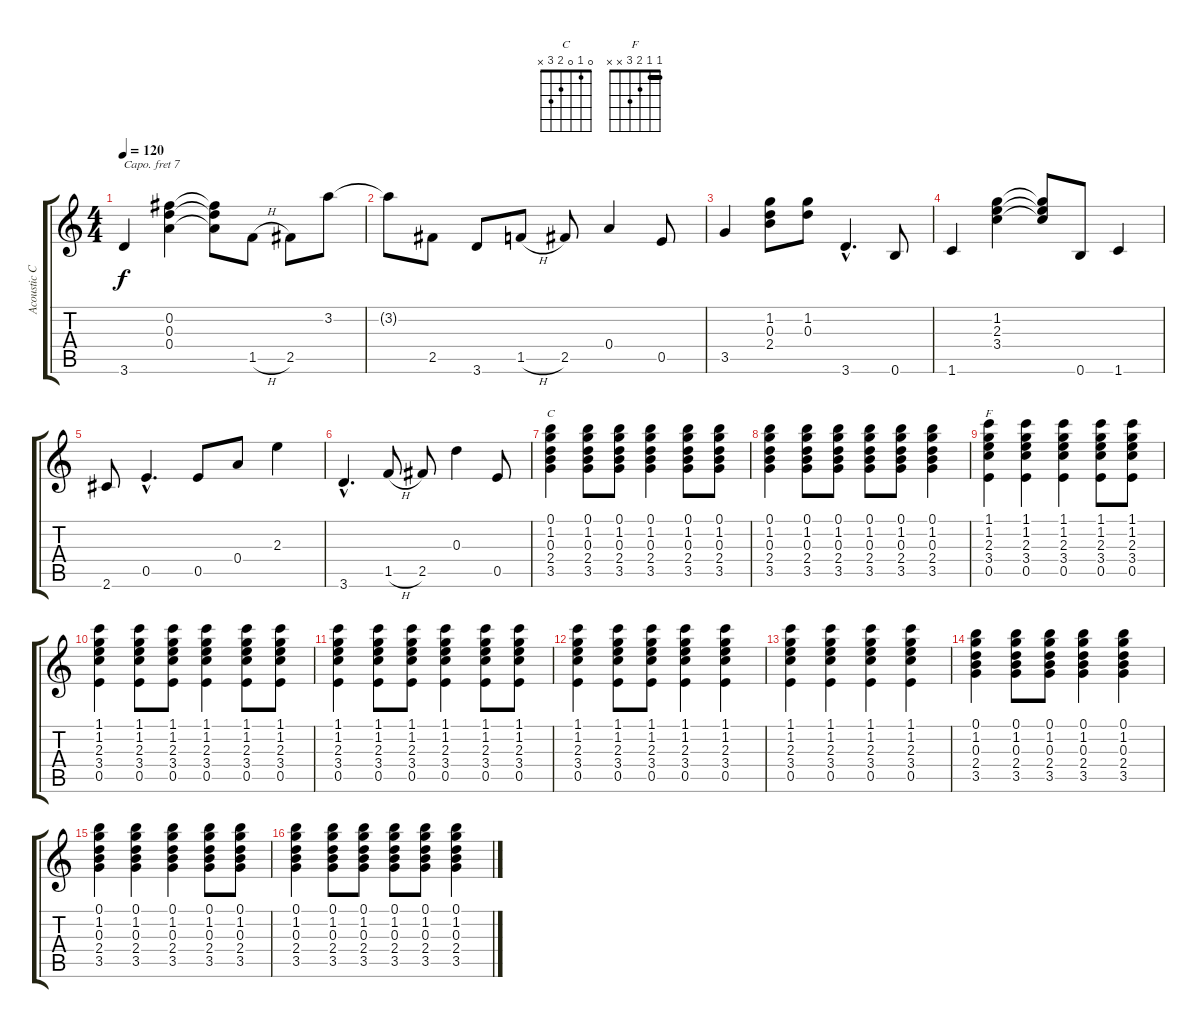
\track ("Acoustic Capo VII" "Acoustic C") {instrument acousticguitarsteel}
\staff {score tabs}
\capo 7
\tuning (E4 B3 G3 D3 A2 E2) {hide}
\chord ("C" 0 1 0 2 3 x)
\chord ("F" 1 1 2 3 x x) {barre 1}
\ts (4 4)
\tempo 120
\clef g2
\ks c
3.6.4{dy f} (0.2 0.3 0.4).4 (0.2{t} 0.3{t} 0.4{t}).8 1.5{h}.8 2.5.8 3.2.8 |
3.2{t}.8 2.5.8 3.6.8 1.5{h}.8 2.5.8 0.4.4 0.5.8 |
3.5.4 (1.2 0.3 2.4).8 (1.2 0.3).8 3.6{hac}.4{d} 0.6.8 |
1.6.4 (1.2 2.3 3.4).4 (1.2{t} 2.3{t} 3.4{t}).8 0.6.8 1.6.4 |
2.6.8 0.5{hac}.4{d} 0.5.8 0.4.8 2.3.4 |
3.6{hac}.4{d} 1.5{h}.8 2.5.8 0.3.4 0.5.8 |
(0.1 1.2 0.3 2.4 3.5).4{ch "C" volume 10} (0.1 1.2 0.3 2.4 3.5).8 (0.1 1.2 0.3 2.4 3.5).8 (0.1 1.2 0.3 2.4 3.5).4 (0.1 1.2 0.3 2.4 3.5).8 (0.1 1.2 0.3 2.4 3.5).8 |
(0.1 1.2 0.3 2.4 3.5).4 (0.1 1.2 0.3 2.4 3.5).8 (0.1 1.2 0.3 2.4 3.5).8 (0.1 1.2 0.3 2.4 3.5).8 (0.1 1.2 0.3 2.4 3.5).8 (0.1 1.2 0.3 2.4 3.5).4 |
(1.1 1.2 2.3 3.4 0.5).4{ch "F"} (1.1 1.2 2.3 3.4 0.5).4 (1.1 1.2 2.3 3.4 0.5).4 (1.1 1.2 2.3 3.4 0.5).8 (1.1 1.2 2.3 3.4 0.5).8 |
(1.1 1.2 2.3 3.4 0.5).4 (1.1 1.2 2.3 3.4 0.5).8 (1.1 1.2 2.3 3.4 0.5).8 (1.1 1.2 2.3 3.4 0.5).4 (1.1 1.2 2.3 3.4 0.5).8 (1.1 1.2 2.3 3.4 0.5).8 |
(1.1 1.2 2.3 3.4 0.5).4 (1.1 1.2 2.3 3.4 0.5).8 (1.1 1.2 2.3 3.4 0.5).8 (1.1 1.2 2.3 3.4 0.5).4 (1.1 1.2 2.3 3.4 0.5).8 (1.1 1.2 2.3 3.4 0.5).8 |
(1.1 1.2 2.3 3.4 0.5).4 (1.1 1.2 2.3 3.4 0.5).8 (1.1 1.2 2.3 3.4 0.5).8 (1.1 1.2 2.3 3.4 0.5).4 (1.1 1.2 2.3 3.4 0.5).4 |
(1.1 1.2 2.3 3.4 0.5).4 (1.1 1.2 2.3 3.4 0.5).4 (1.1 1.2 2.3 3.4 0.5).4 (1.1 1.2 2.3 3.4 0.5).4 |
(0.1 1.2 0.3 2.4 3.5).4 (0.1 1.2 0.3 2.4 3.5).8 (0.1 1.2 0.3 2.4 3.5).8 (0.1 1.2 0.3 2.4 3.5).4 (0.1 1.2 0.3 2.4 3.5).4 |
(0.1 1.2 0.3 2.4 3.5).4 (0.1 1.2 0.3 2.4 3.5).4 (0.1 1.2 0.3 2.4 3.5).4 (0.1 1.2 0.3 2.4 3.5).8 (0.1 1.2 0.3 2.4 3.5).8 |
(0.1 1.2 0.3 2.4 3.5).4 (0.1 1.2 0.3 2.4 3.5).8 (0.1 1.2 0.3 2.4 3.5).8 (0.1 1.2 0.3 2.4 3.5).8 (0.1 1.2 0.3 2.4 3.5).8 (0.1 1.2 0.3 2.4 3.5).4
